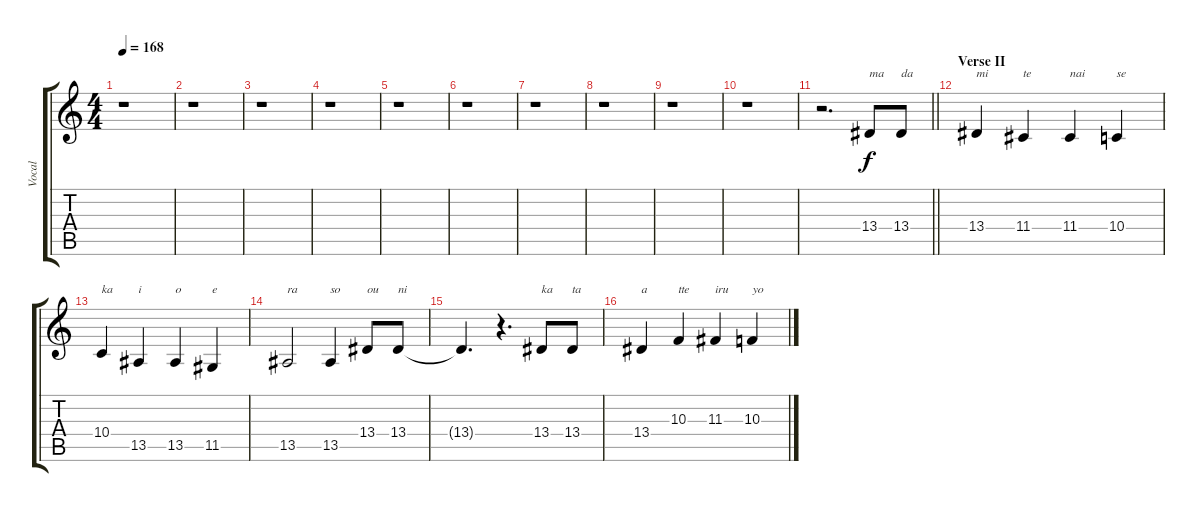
\track ("Vocal" "Vocal") {instrument violin}
\staff {score tabs}
\tuning (E4 B3 G3 D3 A2 E2) {hide}
\ts (4 4)
\tempo 168
\clef g2
\ks c
r.1{dy f} |
r.1 |
r.1 |
r.1 |
r.1 |
r.1 |
r.1 |
r.1 |
r.1 |
r.1 |
\barLineRight lightlight
r.2{d} 13.4.8{txt "ma"} 13.4.8{txt "da"} |
\section ("" "Verse II")
13.4.4{txt "mi"} 11.4.4{txt "te"} 11.4.4{txt "nai"} 10.4.4{txt "se"} |
10.4.4{txt "ka"} 13.5.4{txt "i"} 13.5.4{txt "o"} 11.5.4{txt "e"} |
13.5.2{txt "ra"} 13.5.4{txt "so"} 13.4.8{txt "ou"} 13.4.8{txt "ni"} |
13.4{t}.4{d} r.4{d} 13.4.8{txt "ka"} 13.4.8{txt "ta"} |
13.4.4{txt "a"} 10.3.4{txt "tte"} 11.3.4{txt "iru"} 10.3.4{txt "yo"}
